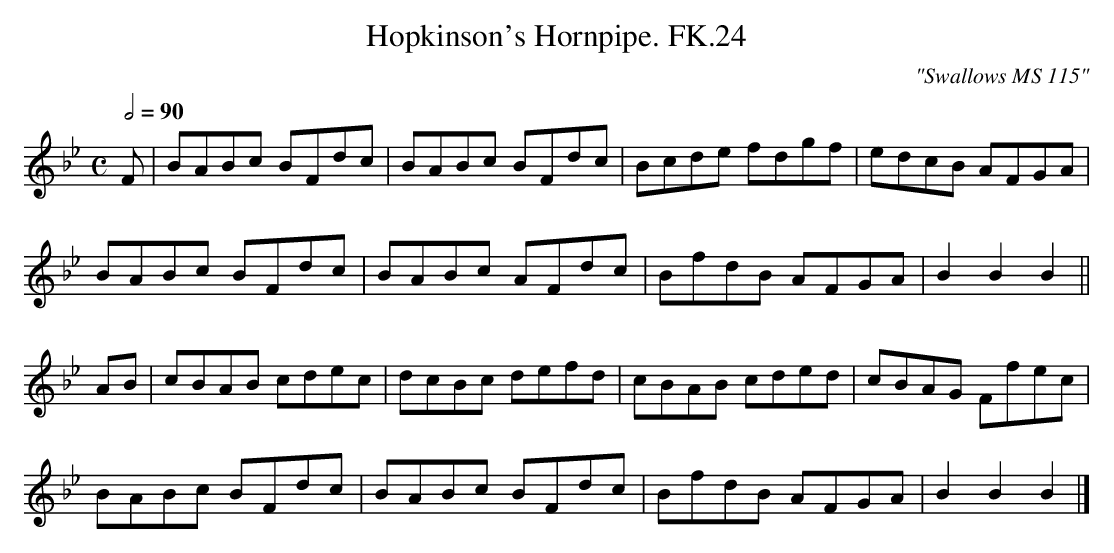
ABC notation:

X:1
T:Hopkinson's Hornpipe. FK.24
M:C
L:1/8
Q:1/2=90
C:"Swallows MS 115"
K:Bb
F | BABc BFdc | BABc BFdc | Bcde fdgf | edcB AFGA |
BABc BFdc | BABc AFdc | BfdB AFGA | B2 B2 B2||
AB | cBAB cdec | dcBc defd | cBAB cded | cBAG Ffec |
BABc BFdc | BABc BFdc | BfdB AFGA | B2 B2 B2 |]
